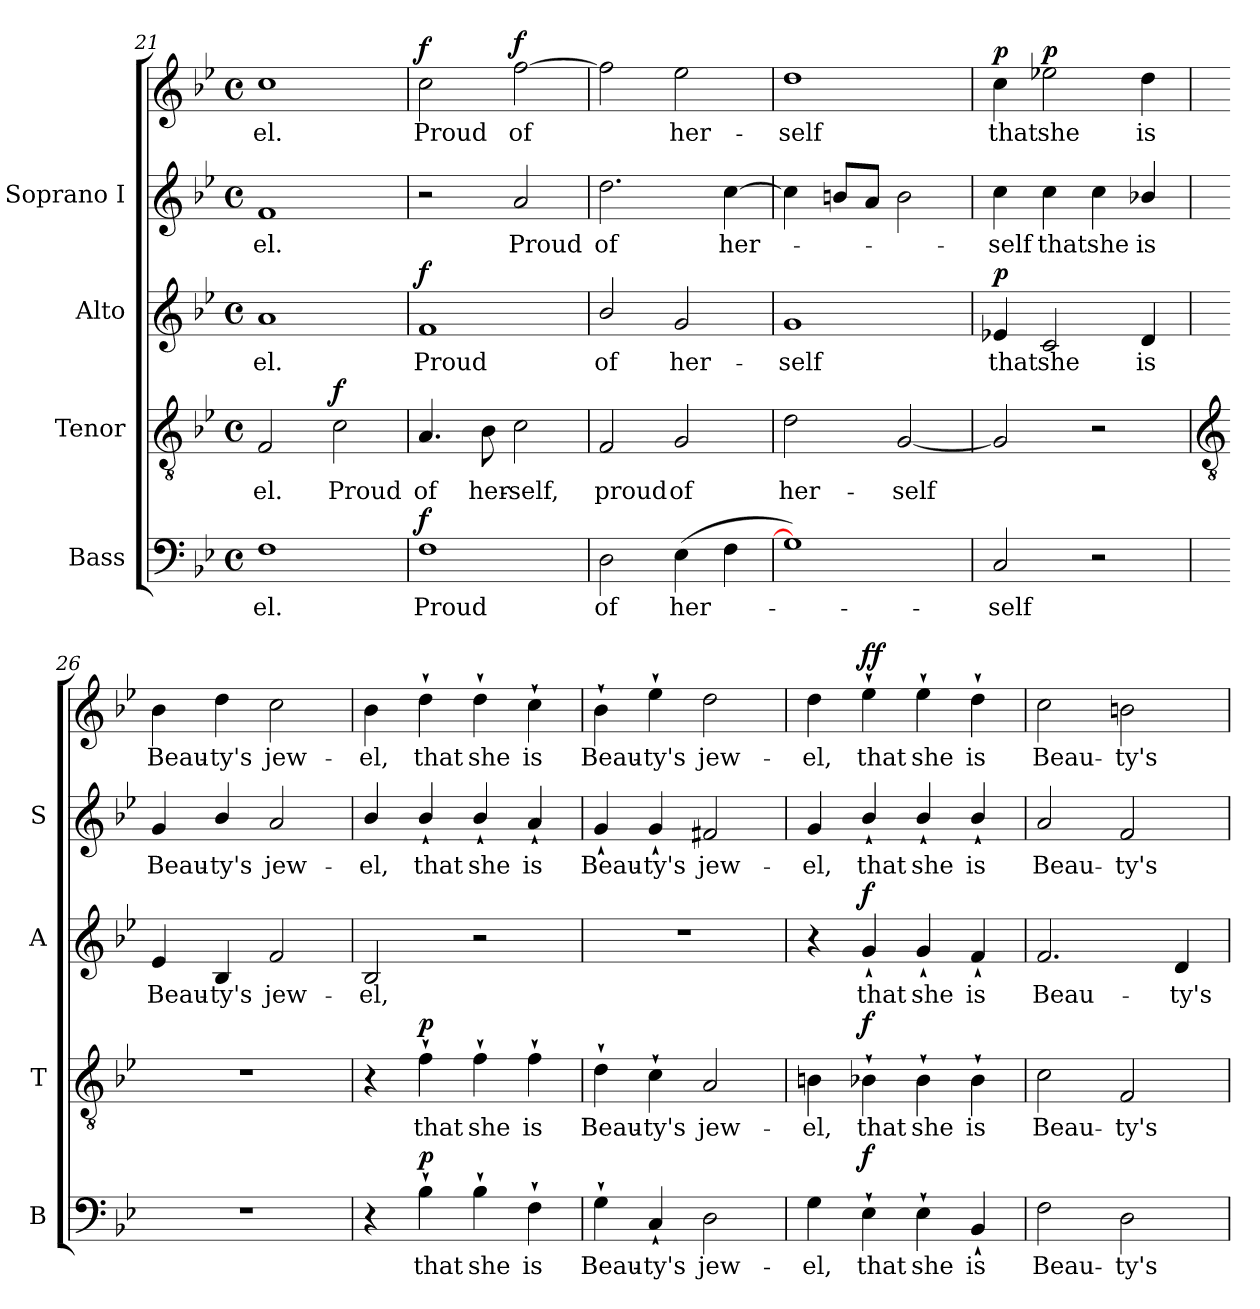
**kern	**text	**dynam	**kern	**text	**dynam	**kern	**text	**dynam	**kern	**text	**kern	**text	**dynam
*part4	*part4	*part4	*part3	*part3	*part3	*part2	*part2	*part2	*part1	*part1	*part1	*part1	*part1
*staff5	*staff5	*staff5	*staff4	*staff4	*staff4	*staff3	*staff3	*staff3	*staff2	*staff2	*staff1	*staff1	*staff1/2
*I"Bass	*	*	*I"Tenor	*	*	*I"Alto	*	*	*I"Soprano I	*	*	*	*
*I'B	*	*	*I'T	*	*	*I'A	*	*	*I'S	*	*	*	*
*clefF4	*	*	*clefGv2	*	*	*clefG2	*	*	*clefG2	*	*clefG2	*	*
*k[b-e-]	*	*	*k[b-e-]	*	*	*k[b-e-]	*	*	*k[b-e-]	*	*k[b-e-]	*	*
*B-:	*	*	*B-:	*	*	*B-:	*	*	*B-:	*	*B-:	*	*
*M4/4	*	*	*M4/4	*	*	*M4/4	*	*	*M4/4	*	*M4/4	*	*
*met(c)	*	*	*met(c)	*	*	*met(c)	*	*	*met(c)	*	*met(c)	*	*
=21	=21	=21	=21	=21	=21	=21	=21	=21	=21	=21	=21	=21	=21
!	!LO:LY:b	!	!	!LO:LY:b	!	!	!LO:LY:b	!	!	!LO:LY:b	!	!LO:LY:b	!
1F	-el.	.	2F	-el.	.	1a	-el.	.	1f	el.	1cc	el.	.
!	!	!	!	!LO:LY:b	!LO:DY:b	!	!	!	!	!	!	!	!
.	.	.	2c	Proud	f	.	.	.	.	.	.	.	.
=22	=22	=22	=22	=22	=22	=22	=22	=22	=22	=22	=22	=22	=22
!	!LO:LY:b	!LO:DY:b	!	!LO:LY:b	!	!	!LO:LY:b	!LO:DY:b	!	!	!	!LO:LY:b	!LO:DY:b
1F	Proud	f	4.A	of	.	1f	Proud	f	2r	.	2cc	Proud	f
!	!	!	!	!LO:LY:b	!	!	!	!	!	!	!	!	!
.	.	.	8B-	her-	.	.	.	.	.	.	.	.	.
!	!	!	!	!LO:LY:b	!	!	!	!	!	!LO:LY:b	!	!LO:LY:b	!LO:DY:b=2
.	.	.	2c	-self,	.	.	.	.	2a	Proud	[2ff	of	f
=23	=23	=23	=23	=23	=23	=23	=23	=23	=23	=23	=23	=23	=23
!	!LO:LY:b	!	!	!LO:LY:b	!	!	!LO:LY:b	!	!	!LO:LY:b	!	!	!
2D	of	.	2F	proud	.	2b-/	of	.	2.dd	-of	2ff]	.	.
!	!LO:LY:b	!	!	!LO:LY:b	!	!	!LO:LY:b	!	!	!	!	!LO:LY:b	!
(>4E-	her-	.	2G	of	.	2g	her-	.	.	.	2ee-	her-	.
!	!	!	!	!	!	!	!	!	!	!LO:LY:b	!	!	!
4F	.	.	.	.	.	.	.	.	[4cc	her-	.	.	.
=24	=24	=24	=24	=24	=24	=24	=24	=24	=24	=24	=24	=24	=24
!	!	!	!	!LO:LY:b	!	!	!LO:LY:b	!	!	!	!	!LO:LY:b	!
1G])	.	.	2d	her-	.	1g	-self	.	4cc]	.	1dd	self	.
.	.	.	.	.	.	.	.	.	8bnL	.	.	.	.
.	.	.	.	.	.	.	.	.	8aJ	.	.	.	.
!	!	!	!	!LO:LY:b	!	!	!	!	!	!	!	!	!
.	.	.	[2G	-self	.	.	.	.	2b	.	.	.	.
=25	=25	=25	=25	=25	=25	=25	=25	=25	=25	=25	=25	=25	=25
!	!LO:LY:b	!	!	!	!	!	!LO:LY:b	!LO:DY:b	!	!LO:LY:b	!	!LO:LY:b	!LO:DY:b
2C	self	.	2G]	.	.	4e-X	that	p	4cc	self	4cc	that	p
!	!	!	!	!	!	!	!LO:LY:b	!	!	!LO:LY:b	!	!LO:LY:b	!LO:DY:b=2
.	.	.	.	.	.	2c	she	.	4cc	that	2ee-X	she	p
!	!	!	!	!	!	!	!	!	!	!LO:LY:b	!	!	!
2r	.	.	2r	.	.	.	.	.	4cc	she	.	.	.
!	!	!	!	!	!	!	!LO:LY:b	!	!	!LO:LY:b	!	!LO:LY:b	!
.	.	.	.	.	.	4d	is	.	4b-X/	is	4dd	is	.
!!LO:LB:g=z
=26	=26	=26	=26	=26	=26	=26	=26	=26	=26	=26	=26	=26	=26
*	*	*	*clefGv2	*	*	*	*	*	*	*	*	*	*
!	!	!	!	!	!	!	!LO:LY:b	!	!	!LO:LY:b	!	!LO:LY:b	!
1r	.	.	1r	.	.	4e-	Beau-	.	4g	-Beau-	4b-	Beau-	.
!	!	!	!	!	!	!	!LO:LY:b	!	!	!LO:LY:b	!	!LO:LY:b	!
.	.	.	.	.	.	4B-	-ty's	.	4b-/	-ty's	4dd	-ty's	.
!	!	!	!	!	!	!	!LO:LY:b	!	!	!LO:LY:b	!	!LO:LY:b	!
.	.	.	.	.	.	2f	jew-	.	2a	jew-	2cc	jew-	.
=27	=27	=27	=27	=27	=27	=27	=27	=27	=27	=27	=27	=27	=27
!	!	!	!	!	!	!	!LO:LY:b	!	!	!LO:LY:b	!	!LO:LY:b	!
4r	.	.	4r	.	.	2B-	-el,	.	4b-/	el,	4b-	-el,	.
!	!LO:LY:b	!LO:DY:b	!	!LO:LY:b	!LO:DY:b	!	!	!	!	!LO:LY:b	!	!LO:LY:b	!
4B-`	that	p	4f`	that	p	.	.	.	4b-`/	that	4dd`	that	.
!	!LO:LY:b	!	!	!LO:LY:b	!	!	!	!	!	!LO:LY:b	!	!LO:LY:b	!
4B-`	she	.	4f`	she	.	2r	.	.	4b-`/	she	4dd`	she	.
!	!LO:LY:b	!	!	!LO:LY:b	!	!	!	!	!	!LO:LY:b	!	!LO:LY:b	!
4F`	is	.	4f`	is	.	.	.	.	4a`	is	4cc`	is	.
=28	=28	=28	=28	=28	=28	=28	=28	=28	=28	=28	=28	=28	=28
!	!LO:LY:b	!	!	!LO:LY:b	!	!	!	!	!	!LO:LY:b	!	!LO:LY:b	!
4G`	Beau-	.	4d`	Beau-	.	1r	.	.	4g`	-Beau-	4b-`	Beau-	.
!	!LO:LY:b	!	!	!LO:LY:b	!	!	!	!	!	!LO:LY:b	!	!LO:LY:b	!
4C`	-ty's	.	4c`	-ty's	.	.	.	.	4g`	-ty's	4ee-`	-ty's	.
!	!LO:LY:b	!	!	!LO:LY:b	!	!	!	!	!	!LO:LY:b	!	!LO:LY:b	!
2D	jew-	.	2A	jew-	.	.	.	.	2f#X	jew-	2dd	jew-	.
=29	=29	=29	=29	=29	=29	=29	=29	=29	=29	=29	=29	=29	=29
!	!LO:LY:b	!	!	!LO:LY:b	!	!	!	!	!	!LO:LY:b	!	!LO:LY:b	!
4G	-el,	.	4Bn	-el,	.	4r	.	.	4g	el,	4dd	-el,	.
!	!LO:LY:b	!LO:DY:b	!	!LO:LY:b	!LO:DY:b	!	!LO:LY:b	!LO:DY:b	!	!LO:LY:b	!	!LO:LY:b	!LO:DY:b=2
!	!	!	!	!	!	!	!	!	!	!	!	!	!LO:DY:n=1:b
4E-`	that	f	4B-X`	that	f	4g`	that	f	4b-`/	that	4ee-`	that	f f
!	!LO:LY:b	!	!	!LO:LY:b	!	!	!LO:LY:b	!	!	!LO:LY:b	!	!LO:LY:b	!
4E-`	she	.	4B-`	she	.	4g`	she	.	4b-`/	she	4ee-`	she	.
!	!LO:LY:b	!	!	!LO:LY:b	!	!	!LO:LY:b	!	!	!LO:LY:b	!	!LO:LY:b	!
4BB-`	is	.	4B-`	is	.	4f`	is	.	4b-`/	is	4dd`	is	.
=30	=30	=30	=30	=30	=30	=30	=30	=30	=30	=30	=30	=30	=30
!	!LO:LY:b	!	!	!LO:LY:b	!	!	!LO:LY:b	!	!	!LO:LY:b	!	!LO:LY:b	!
2F	Beau-	.	2c	Beau-	.	2.f	Beau-	.	2a	Beau-	2cc	Beau-	.
!	!LO:LY:b	!	!	!LO:LY:b	!	!	!	!	!	!LO:LY:b	!	!LO:LY:b	!
2D	-ty's	.	2F	-ty's	.	.	.	.	2f	-ty's	2bn	-ty's	.
!	!	!	!	!	!	!	!LO:LY:b	!	!	!	!	!	!
.	.	.	.	.	.	4d	-ty's	.	.	.	.	.	.
=	=	=	=	=	=	=	=	=	=	=	=	=	=
*-	*-	*-	*-	*-	*-	*-	*-	*-	*-	*-	*-	*-	*-
